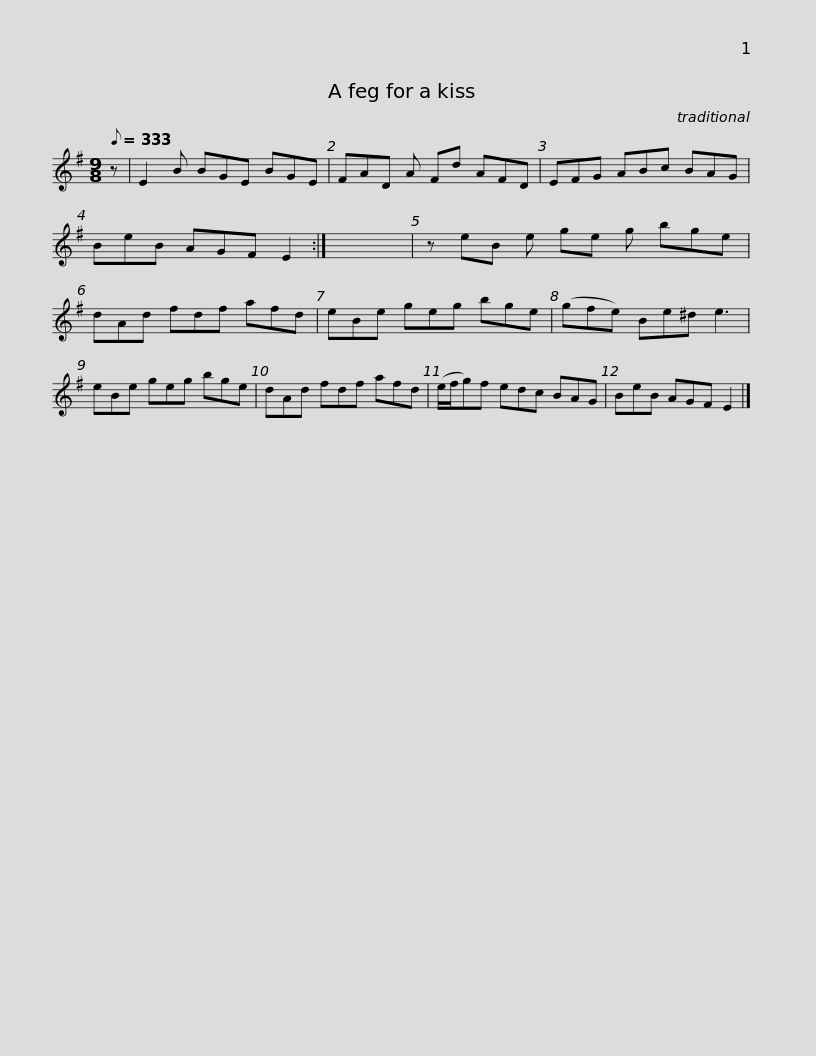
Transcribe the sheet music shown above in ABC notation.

X:1
L:1/8
Q:1/8=333
M:9/8
I:linebreak $
K:Emin
V:1 treble
V:1
 z | E2 B BGE BGE | FAD A Fd AFD | EFG ABc BAG | BeB AGF E2 :| %5
 x9 |$ z eB e ge g bge | dAd fdf afd | eBe geg bge | (gfe) Be^d e3 | %10
 eBe geg bge |$ dAd fdf afd | (e/f/g)f edc BAG | BeB AGF E2 |] %14
